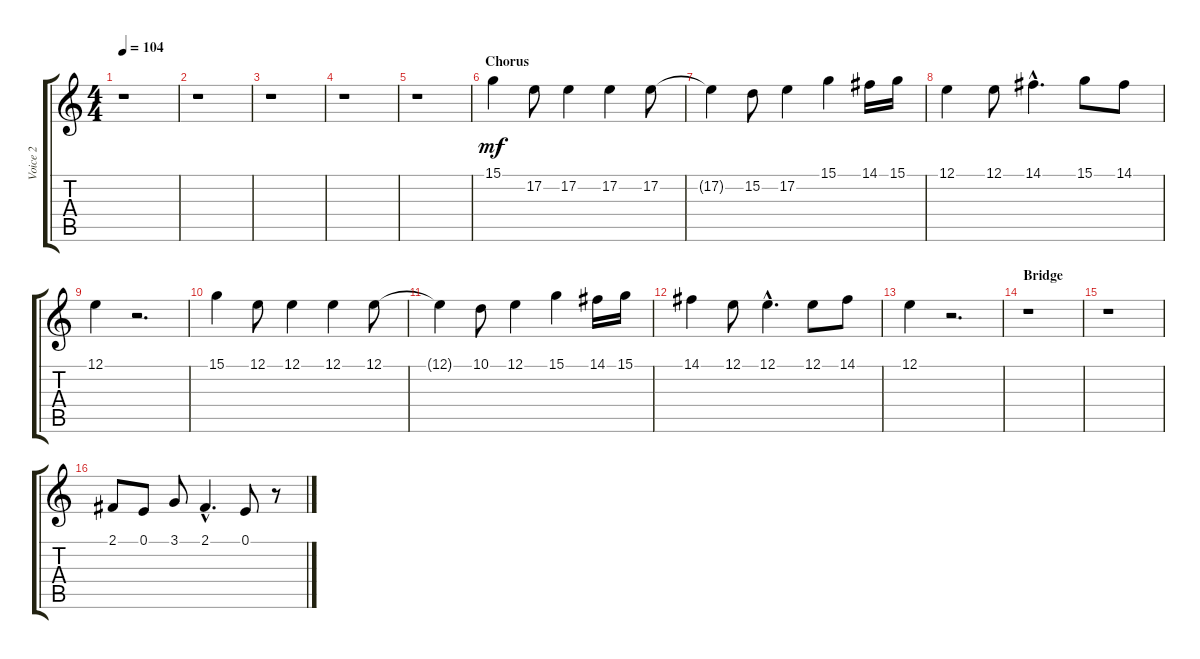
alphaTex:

\track ("Voice 2" "Voice 2") {instrument lead2sawtooth}
\staff {score tabs}
\tuning (E4 B3 G3 D3 A2 E2) {hide}
\ts (4 4)
\tempo 104
\clef g2
\ks c
r.1{dy mf} |
r.1 |
r.1 |
r.1 |
r.1 |
\section ("" "Chorus")
15.1.4 17.2.8 17.2.4 17.2.4 17.2.8 |
17.2{t}.4 15.2.8 17.2.4 15.1.4 14.1.16 15.1.16 |
12.1.4 12.1.8 14.1{hac}.4{d} 15.1.8 14.1.8 |
12.1.4 r.2{d} |
15.1.4 12.1.8 12.1.4 12.1.4 12.1.8 |
12.1{t}.4 10.1.8 12.1.4 15.1.4 14.1.16 15.1.16 |
14.1.4 12.1.8 12.1{hac}.4{d} 12.1.8 14.1.8 |
12.1.4 r.2{d} |
\section ("" "Bridge")
r.1 |
r.1 |
2.1.8 0.1.8 3.1.8 2.1{hac}.4{d} 0.1.8 r.8
